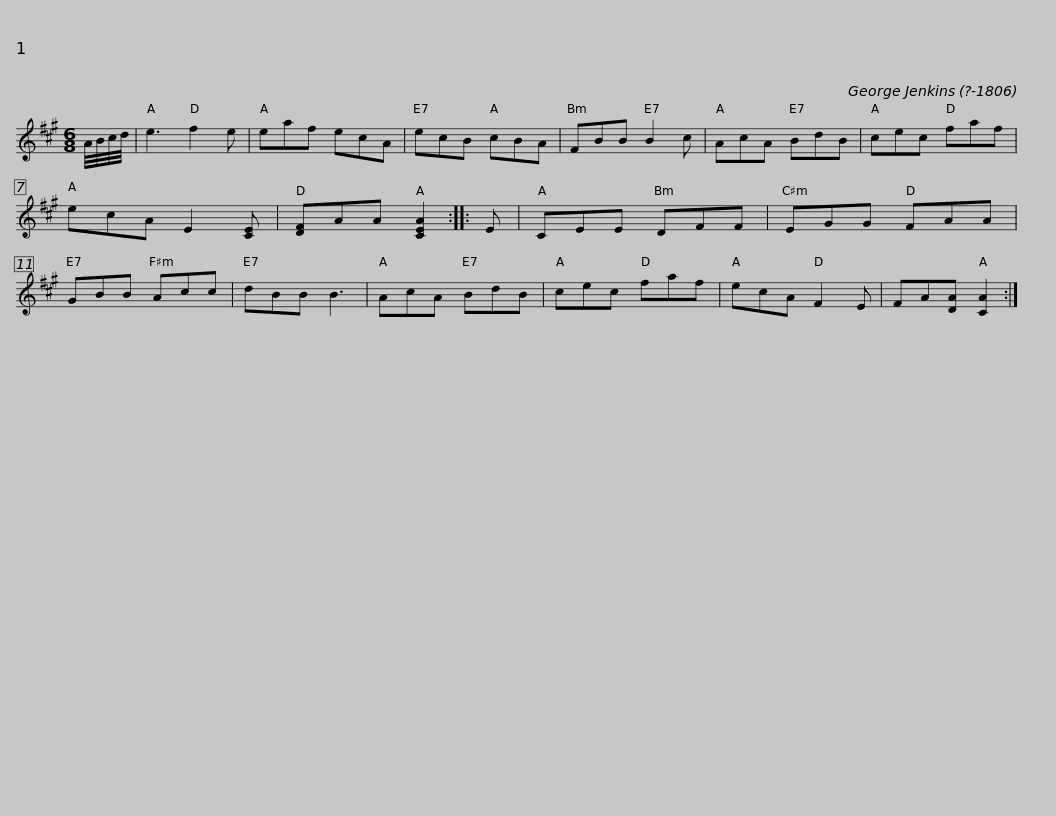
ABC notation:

X:1
L:1/8
M:6/8
I:linebreak $
K:A
V:1 treble
V:1
 A/4B/4c/4d/4 | e3 f2 e | eaf ecA | ecB cBA | FBB B2 c | %5
 AcA BdB | cec faf | ecA E2 [CE] |$ [DF]AA [CEA]2 :: E | %10
 CEE DFF | EGG FAA | GBB Acc | dBB B3 | AcA BdB | %15
 cec faf |$ ecA F2 E | FA[DA] [CA]2 :| %18
